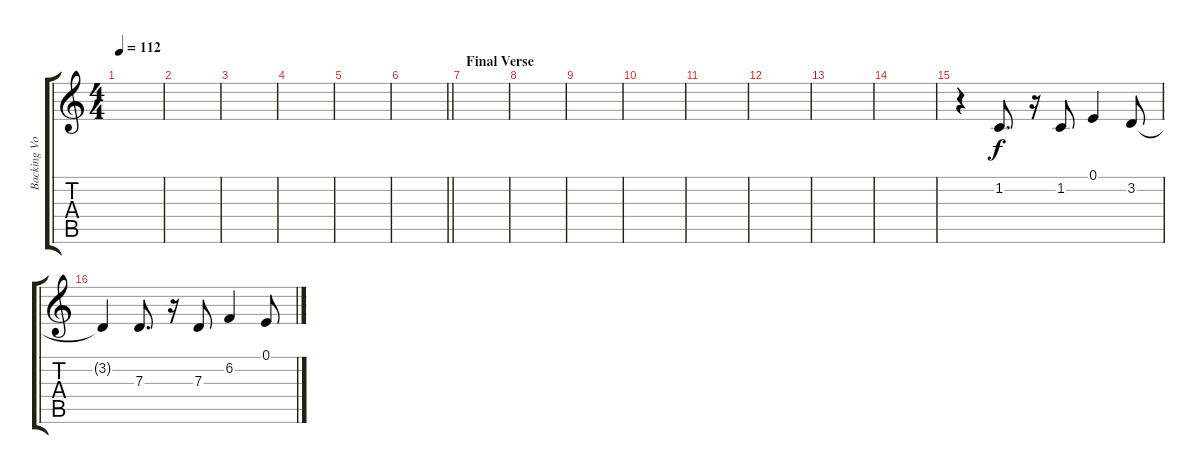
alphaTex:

\track ("Backing Vocal" "Backing Vo") {instrument lead6voice}
\staff {score tabs}
\tuning (E4 B3 G3 D3 A2 E2) {hide}
\ts (4 4)
\tempo 112
\clef g2
\ks c
|
|
|
|
|
\barLineRight lightlight
|
\section ("" "Final Verse")
|
|
|
|
|
|
|
|
r.4 1.2.8{d} r.16 1.2.8 0.1.4 3.2.8 |
3.2{t}.4 7.3.8{d} r.16 7.3.8 6.2.4 0.1.8
